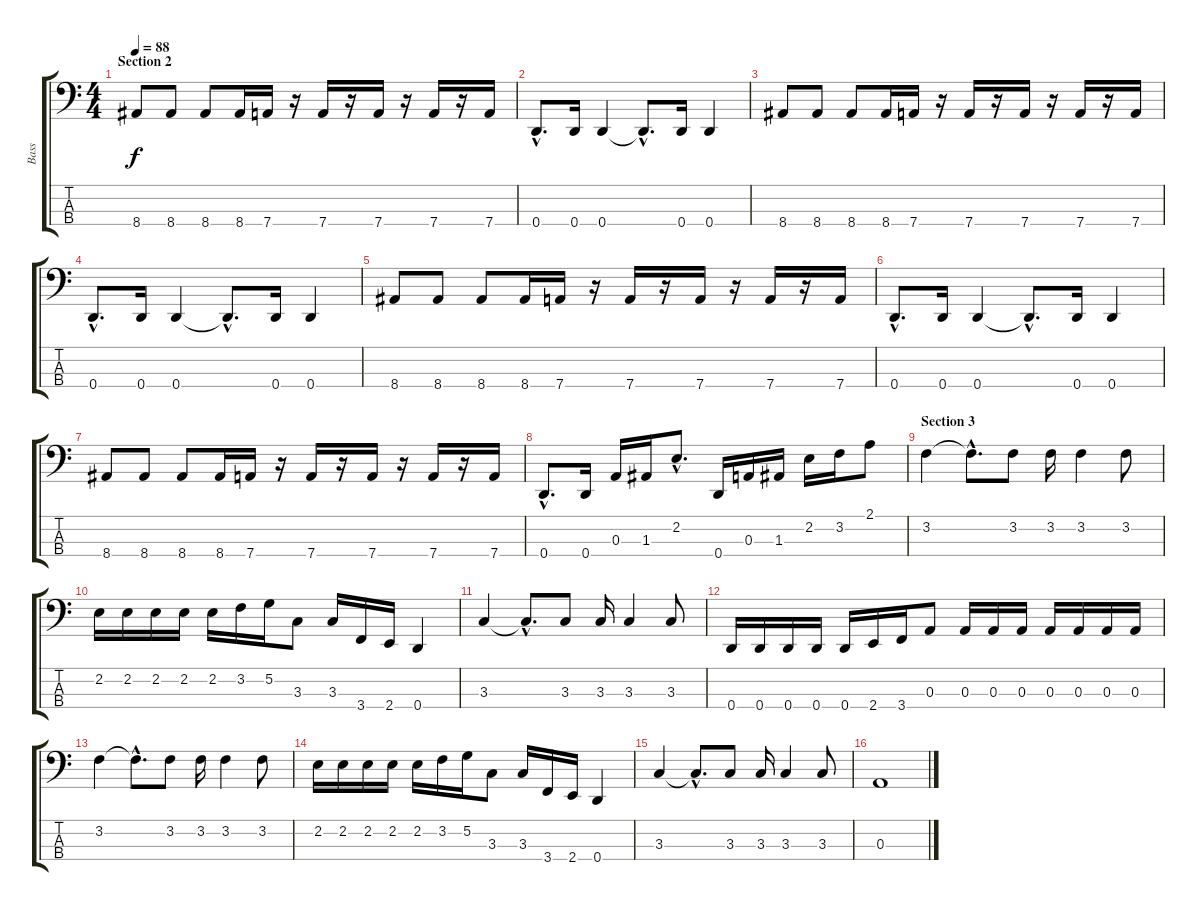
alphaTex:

\track ("Bass" "Bass") {instrument electricbassfinger}
\staff {score tabs}
\tuning (G2 D2 A1 D1) {hide}
\ts (4 4)
\section ("" "Section 2")
\tempo 88
\clef f4
\ks c
8.4.8{dy f} 8.4.8 8.4.8 8.4.16 7.4.16 r.16 7.4.16 r.16 7.4.16 r.16 7.4.16 r.16 7.4.16 |
0.4{hac}.8{d} 0.4.16 0.4.4 0.4{hac t}.8{d} 0.4.16 0.4.4 |
8.4.8 8.4.8 8.4.8 8.4.16 7.4.16 r.16 7.4.16 r.16 7.4.16 r.16 7.4.16 r.16 7.4.16 |
0.4{hac}.8{d} 0.4.16 0.4.4 0.4{hac t}.8{d} 0.4.16 0.4.4 |
8.4.8 8.4.8 8.4.8 8.4.16 7.4.16 r.16 7.4.16 r.16 7.4.16 r.16 7.4.16 r.16 7.4.16 |
0.4{hac}.8{d} 0.4.16 0.4.4 0.4{hac t}.8{d} 0.4.16 0.4.4 |
8.4.8 8.4.8 8.4.8 8.4.16 7.4.16 r.16 7.4.16 r.16 7.4.16 r.16 7.4.16 r.16 7.4.16 |
0.4{hac}.8{d} 0.4.16 0.3.16 1.3.16 2.2{hac}.8{d} 0.4.16 0.3.16 1.3.16 2.2.16 3.2.16 2.1.8 |
\section ("" "Section 3")
3.2.4 3.2{hac t}.8{d} 3.2.8 3.2.16 3.2.4 3.2.8 |
2.2.16 2.2.16 2.2.16 2.2.16 2.2.16 3.2.16 5.2.16 3.3.8 3.3.16 3.4.16 2.4.16 0.4.4 |
3.3.4 3.3{hac t}.8{d} 3.3.8 3.3.16 3.3.4 3.3.8 |
0.4.16 0.4.16 0.4.16 0.4.16 0.4.16 2.4.16 3.4.16 0.3.8 0.3.16 0.3.16 0.3.16 0.3.16 0.3.16 0.3.16 0.3.16 |
3.2.4 3.2{hac t}.8{d} 3.2.8 3.2.16 3.2.4 3.2.8 |
2.2.16 2.2.16 2.2.16 2.2.16 2.2.16 3.2.16 5.2.16 3.3.8 3.3.16 3.4.16 2.4.16 0.4.4 |
3.3.4 3.3{hac t}.8{d} 3.3.8 3.3.16 3.3.4 3.3.8 |
0.3.1
